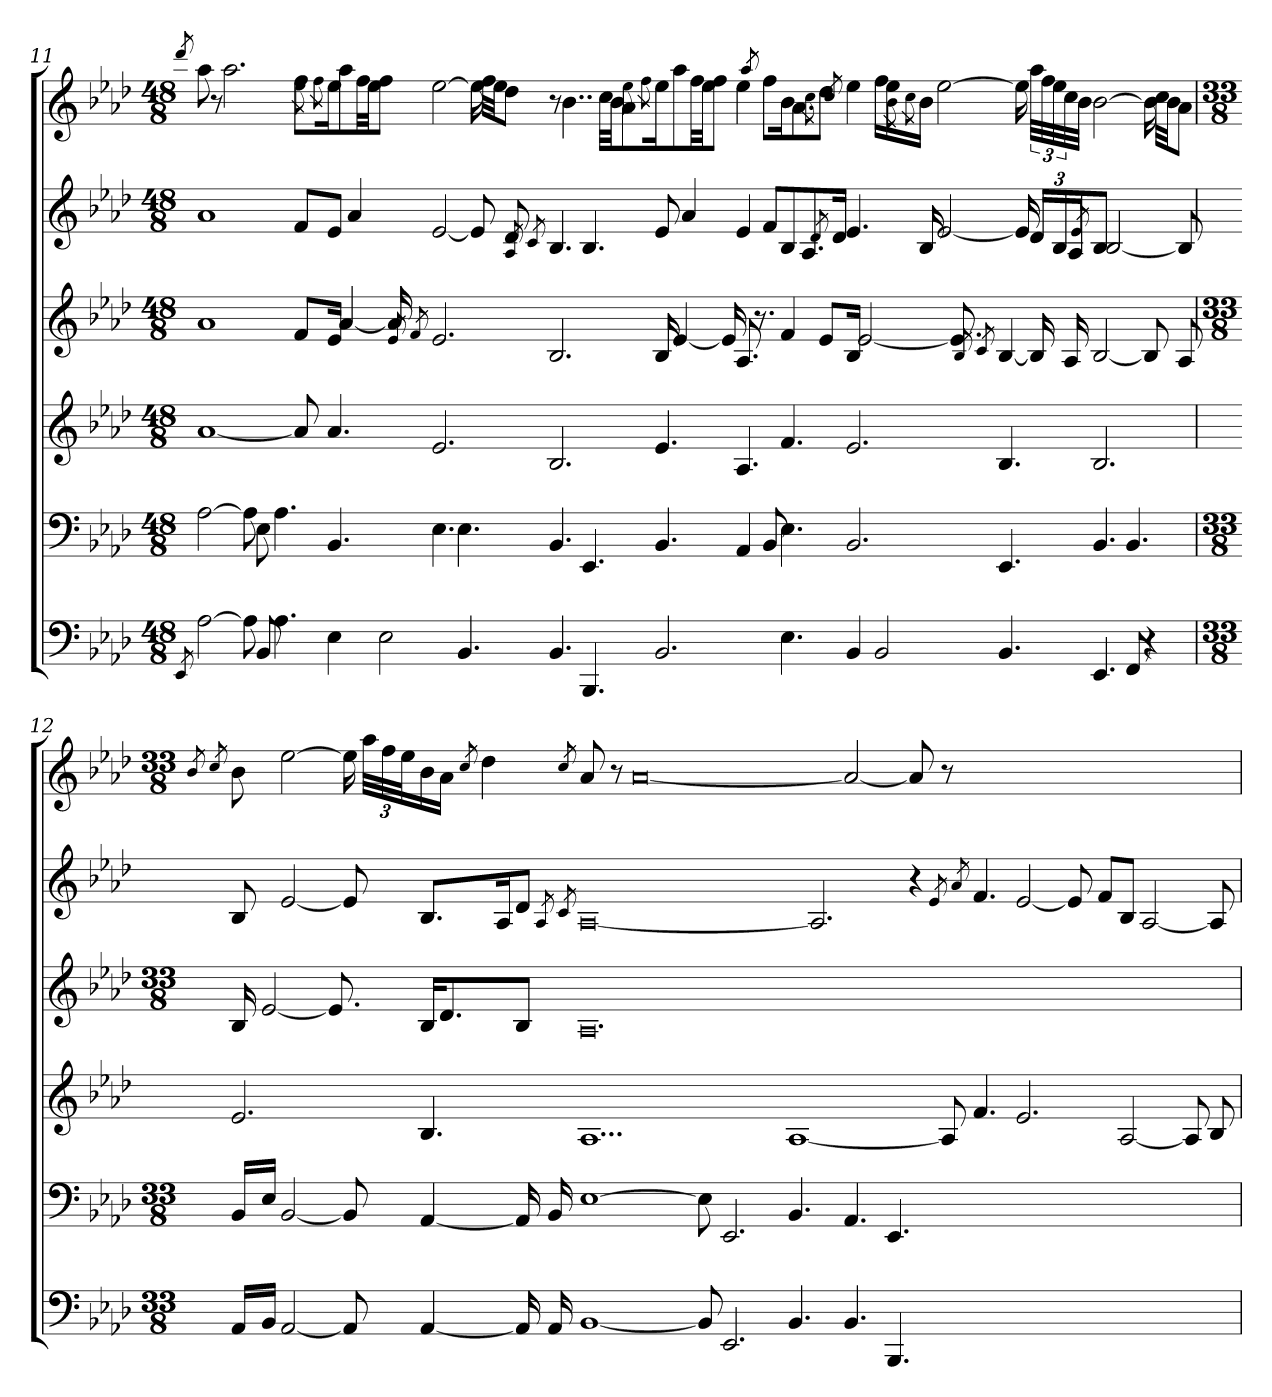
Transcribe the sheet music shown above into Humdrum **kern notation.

**kern	**kern	**kern	**kern	**kern	**kern
*part6	*part5	*part4	*part3	*part2	*part1
*staff6	*staff5	*staff4	*staff3	*staff2	*staff1
*clefF4	*clefF4	*clefG2	*clefG2	*clefG2	*clefG2
*k[b-e-a-d-]	*k[b-e-a-d-]	*k[b-e-a-d-]	*k[b-e-a-d-]	*k[b-e-a-d-]	*k[b-e-a-d-]
*M48/8	*M48/8	*M48/8	*M48/8	*M48/8	*M48/8
=11	=11	=11	=11	=11	=11
8qEE-	.	.	.	.	8qddd-
[2A-	[2A-	[1a-	1a-	1a-	8aa-
.	.	.	.	.	8r
.	.	.	.	.	2.aa-
8A-]	8A-]	.	.	.	.
8BB-	8E-	.	.	.	.
4.A-	4.A-	.	.	.	.
.	.	8a-]	8f/L	8f/L	8ff\L
.	.	.	.	.	8qee-\
.	.	.	.	.	8qff\
4E-	4.BB-	4.a-	16e-/Jk	8e-/J	16ee-\K
.	.	.	[4a-	.	8aa-\
.	.	.	.	4a-	.
.	.	.	.	.	32ff\LL
.	.	.	.	.	32ee-\JJ
2E-	.	.	.	.	8ff\J
.	.	.	16a-]	.	.
.	.	.	8qe-	.	.
.	.	.	8qf	.	.
.	4.E-	2.e-	2.e-	[2e-	[2ee-
4.BB-	4.E-	.	.	.	.
.	.	.	.	8e-]	16ee-]
.	.	.	.	.	32ff\LLL
.	.	.	.	.	32ee-\JJ
.	.	.	.	8d-	8dd-\J
.	.	.	.	8qA-	.
.	.	.	.	8qc	.
4.BB-	4.BB-	2.B-	2.B-	4.B-	8r
.	.	.	.	.	4..b-
4.BBB-	4.EE-	.	.	4.B-	.
.	.	.	.	.	32cc\LLL
.	.	.	.	.	32b-\JJ
.	.	.	.	.	8a-\
.	.	.	.	.	8qee-\
.	.	.	.	.	8qff\
2.BB-	4.BB-	4.e-	16B-	8e-	16ee-\K
.	.	.	[4e-	.	8aa-\
.	.	.	.	4a-	.
.	.	.	.	.	32ff\LL
.	.	.	.	.	32ee-\JJ
.	.	.	.	.	8ff\J
.	.	.	16e-]	.	.
.	4AA-	4.A-	8.A-	4e-	4ee-
.	.	.	8.r	.	.
.	.	.	.	.	8qaa-
.	8BB-	.	.	8f/L	8ff\L
4.E-	4.E-	4.f	4f	8B-/	16b-\K
.	.	.	.	.	8.a-\
.	.	.	.	8.A-/	.
.	.	.	.	.	8qcc\
.	.	.	8e-/L	.	8dd-\J
.	.	.	.	8qd-/	.
.	.	.	.	16d-/Jk	.
.	.	.	.	.	8qcc
4BB-	2.BB-	2.e-	16B-/Jk	4.e-	4ee-
.	.	.	[2e-	.	.
2BB-	.	.	.	.	16ff\LL
.	.	.	.	.	16ee-\
.	.	.	.	.	8qb-\
.	.	.	.	.	8qcc\
.	.	.	.	16B-	16b-\JJ
.	.	.	.	[2e-	[2ee-
.	.	.	8.e-]	.	.
.	.	.	8qB-	.	.
.	.	.	8qc	.	.
4.BB-	4.EE-	4.B-	[4B-	.	.
.	.	.	.	16e-]	16ee-]
.	.	.	16B-]	24d-/LL	48aa-\LLL
.	.	.	.	.	48ff\
.	.	.	.	24B-/	48ee-\
.	.	.	16A-	.	32cc\
.	.	.	.	24A-/J	.
.	.	.	.	.	32b-\JJJ
.	.	.	.	8qe-/	.
4.EE-	4.BB-	2.B-	[2B-	8B-/J	[2b-
.	.	.	.	[2B-	.
8FF	4.BB-	.	.	.	.
4r	.	.	8B-]	.	16b-]
.	.	.	.	.	32cc\LLL
.	.	.	.	.	32b-\JJ
.	.	.	8A-	8B-]	8a-\J
=12	=12	=12	=12	=12	=12
*M33/8	*M33/8	*	*M33/8	*	*M33/8
.	.	.	.	.	8qb-
.	.	.	.	.	8qcc
16AA-/LL	16BB-/LL	2.e-	16B-	8B-	8b-
16BB-/JJ	16E-/JJ	.	[2e-	.	.
[2AA-	[2BB-	.	.	[2e-	[2ee-
.	.	.	8.e-]	.	.
8AA-]	8BB-]	.	.	8e-]	16ee-]
.	.	.	.	.	48aa-\LLL
.	.	.	.	.	48ff\
.	.	.	.	.	48ee-\J
[4AA-	[4AA-	4.B-	16B-/KL	8.B-/L	16b-\
.	.	.	8.d-/	.	16a-\JJ
.	.	.	.	.	8qcc
.	.	.	.	.	4dd-
.	.	.	.	16A-/K	.
16AA-]	16AA-]	.	8B-/J	8d-/J	.
16AA-	16BB-	.	.	.	.
.	.	.	.	8qA-	.
.	.	.	.	8qc	8qcc
[1BB-	[1E-	1...A-	0.A-	[0A-	8a-
.	.	.	.	.	8r
.	.	.	.	.	[0a-
8BB-]	8E-]	.	.	.	.
2.EE-	2.EE-	.	.	.	.
4.BB-	4.BB-	[1A-	.	.	.
.	.	.	.	2.A-]	.
4.BB-	4.AA-	.	.	.	2a-_
4.BBB-	4.EE-	.	.	.	.
.	.	.	.	4r	8a-]
.	.	8A-]	.	.	8r
.	.	.	.	8qe-	.
.	.	.	.	8qa-	.
1...ryy	1...ryy	4.f	1...ryy	4.f	1...ryy
.	.	2.e-	.	[2e-	.
.	.	.	.	8e-]	.
.	.	.	.	8f/L	.
.	.	[2A-	.	8B-/J	.
.	.	.	.	[2A-	.
.	.	8A-]	.	.	.
.	.	8B-	.	8A-]	.
=	=	=	=	=	=
*-	*-	*-	*-	*-	*-
